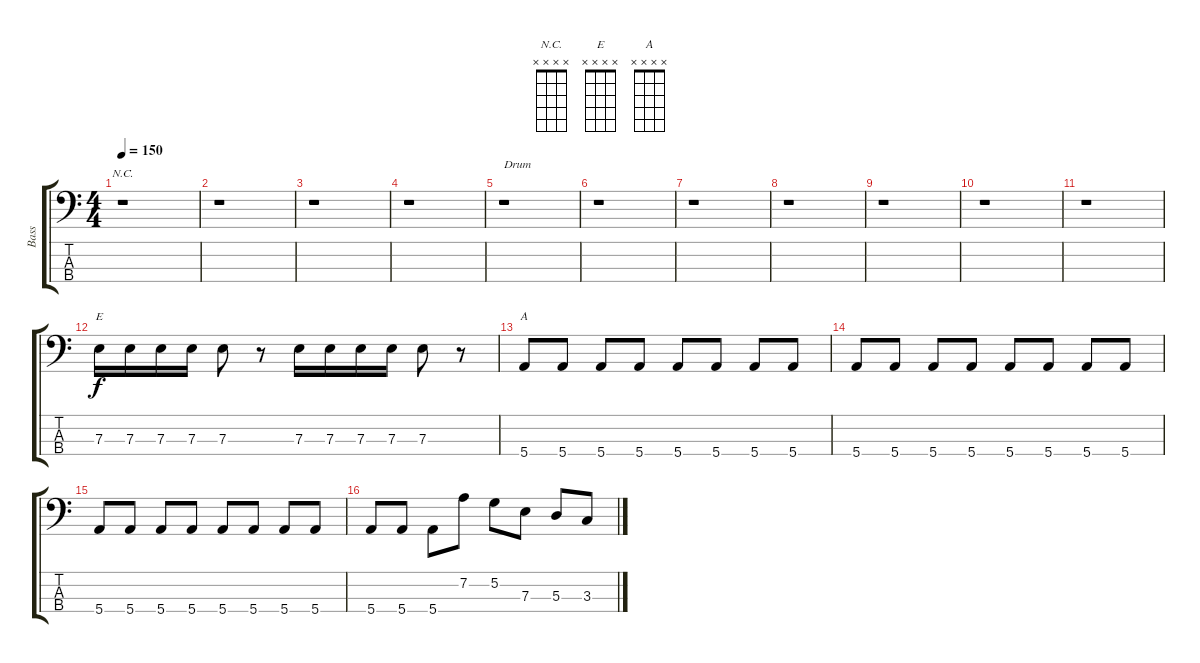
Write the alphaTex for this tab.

\track ("Bass" "Bass") {instrument electricbassfinger}
\staff {score tabs}
\tuning (G2 D2 A1 E1) {hide}
\chord ("N.C." x x x x) {firstfret 0}
\chord ("E" x x x x) {firstfret 0}
\chord ("A" x x x x) {firstfret 0}
\ts (4 4)
\tempo 150
\clef f4
\ks c
r.1{ch "N.C." dy f instrument electricbassfinger} |
r.1 |
r.1 |
r.1 |
r.1{txt "Drum"} |
r.1 |
r.1 |
r.1 |
r.1 |
r.1 |
r.1 |
7.3.16{ch "E"} 7.3.16 7.3.16 7.3.16 7.3.8 r.8 7.3.16 7.3.16 7.3.16 7.3.16 7.3.8 r.8 |
5.4.8{ch "A"} 5.4.8 5.4.8 5.4.8 5.4.8 5.4.8 5.4.8 5.4.8 |
5.4.8 5.4.8 5.4.8 5.4.8 5.4.8 5.4.8 5.4.8 5.4.8 |
5.4.8 5.4.8 5.4.8 5.4.8 5.4.8 5.4.8 5.4.8 5.4.8 |
5.4.8 5.4.8 5.4.8 7.2.8 5.2.8 7.3.8 5.3.8 3.3.8
